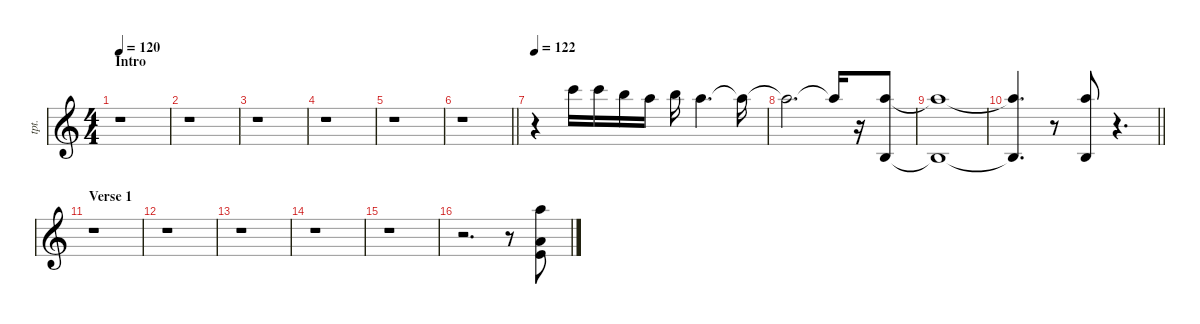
\defaultSystemsLayout 4
\hideDynamics
\bracketExtendMode nobrackets
\otherSystemsTrackNameOrientation horizontal
\track ("Trumpet" "tpt.") {defaultSystemsLayout 4 instrument trumpet}
\staff {score}
\tuning (E4 B3 G3 D3 A2 E2)
\ts (4 4)
\beaming (8 2 2 2 2)
\section ("" "Intro")
\tempo 120
\clef g2
\ks c
r.1{dy ff instrument trumpet beam Down} |
r.1{beam Down} |
r.1{beam Down} |
r.1{beam Down} |
r.1{beam Down} |
\barLineRight lightlight
r.1{beam Down} |
\tempo 122
r.4{beam Down} 20.1.16{beam Down} 20.1.16{beam Down} 19.1.16{beam Down} 17.1.16{beam Down} 19.1.16{beam Down} 17.1.4{d beam Down} 17.1{t}.16{beam Down} |
17.1{t}.2{d beam Down} 17.1{t}.16{beam Up} r.16{beam Up} (17.1 19.6).8{beam Up} |
(17.1{t} 19.6{t}).1{beam Up} |
\barLineRight lightlight
(17.1{t} 19.6{t}).4{d beam Up} r.8{beam Down} (17.1 0.2).8{beam Up} r.4{d beam Down} |
\section ("" "Verse 1")
r.1{beam Down} |
r.1{beam Down} |
r.1{beam Down} |
r.1{beam Down} |
r.1{beam Down} |
r.2{d beam Down} r.8{beam Down} (17.1 19.4 19.5).8{beam Down}
